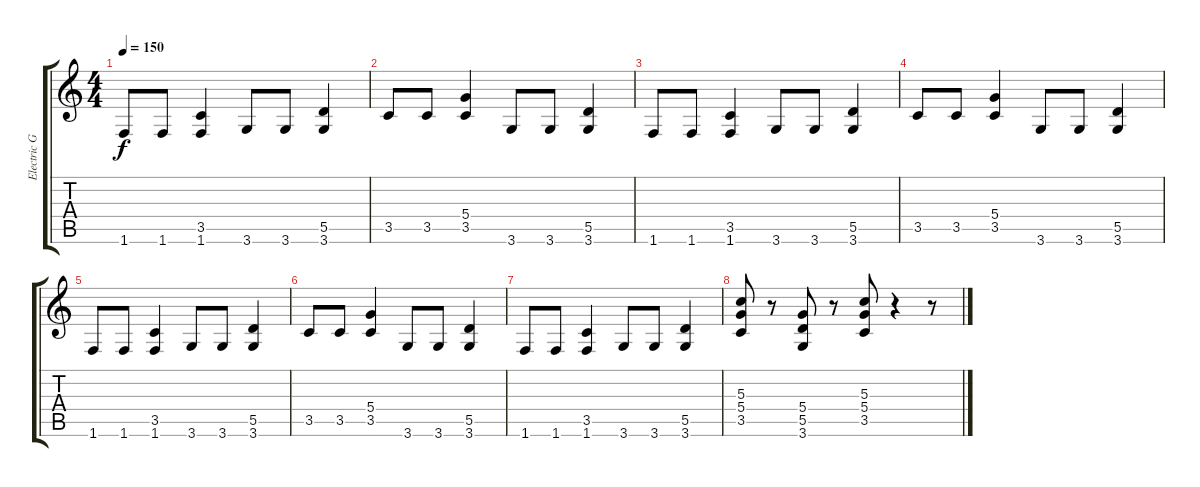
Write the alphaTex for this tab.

\track ("Electric Guitar" "Electric G") {instrument distortionguitar}
\staff {score tabs}
\tuning (E4 B3 G3 D3 A2 E2) {hide}
\ts (4 4)
\tempo 150
\clef g2
\ks c
1.6.8{dy f} 1.6.8 (3.5 1.6).4 3.6.8 3.6.8 (5.5 3.6).4 |
3.5.8 3.5.8 (5.4 3.5).4 3.6.8 3.6.8 (5.5 3.6).4 |
1.6.8 1.6.8 (3.5 1.6).4 3.6.8 3.6.8 (5.5 3.6).4 |
3.5.8 3.5.8 (5.4 3.5).4 3.6.8 3.6.8 (5.5 3.6).4 |
1.6.8 1.6.8 (3.5 1.6).4 3.6.8 3.6.8 (5.5 3.6).4 |
3.5.8 3.5.8 (5.4 3.5).4 3.6.8 3.6.8 (5.5 3.6).4 |
1.6.8 1.6.8 (3.5 1.6).4 3.6.8 3.6.8 (5.5 3.6).4 |
(5.3 5.4 3.5).8 r.8 (5.4 5.5 3.6).8 r.8 (5.3 5.4 3.5).8 r.4 r.8
